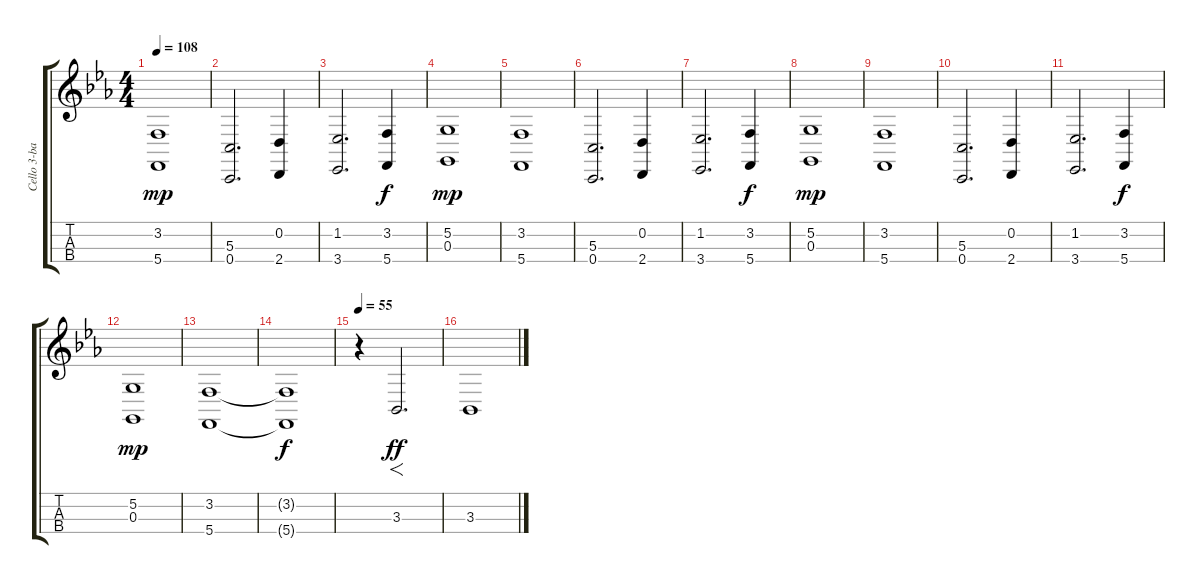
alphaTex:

\track ("Cello 3-bass" "Cello 3-ba") {instrument stringensemble1}
\staff {score tabs}
\tuning (A3 D3 G2 C2) {hide}
\ts (4 4)
\tempo 108
\clef g2
\ks eb
(3.2 5.4).1{dy mp} |
(5.3 0.4).2{d} (0.2 2.4).4 |
(1.2 3.4).2{d} (3.2 5.4).4{dy f} |
(5.2 0.3).1{dy mp} |
(3.2 5.4).1 |
(5.3 0.4).2{d} (0.2 2.4).4 |
(1.2 3.4).2{d} (3.2 5.4).4{dy f} |
(5.2 0.3).1{dy mp} |
(3.2 5.4).1 |
(5.3 0.4).2{d} (0.2 2.4).4 |
(1.2 3.4).2{d} (3.2 5.4).4{dy f} |
(5.2 0.3).1{dy mp} |
(3.2 5.4).1 |
(3.2{t} 5.4{t}).1{dy f volume 4} |
\tempo 55
r.4{volume 4} 3.3.2{f d dy ff volume 14} |
3.3.1{volume 3}
